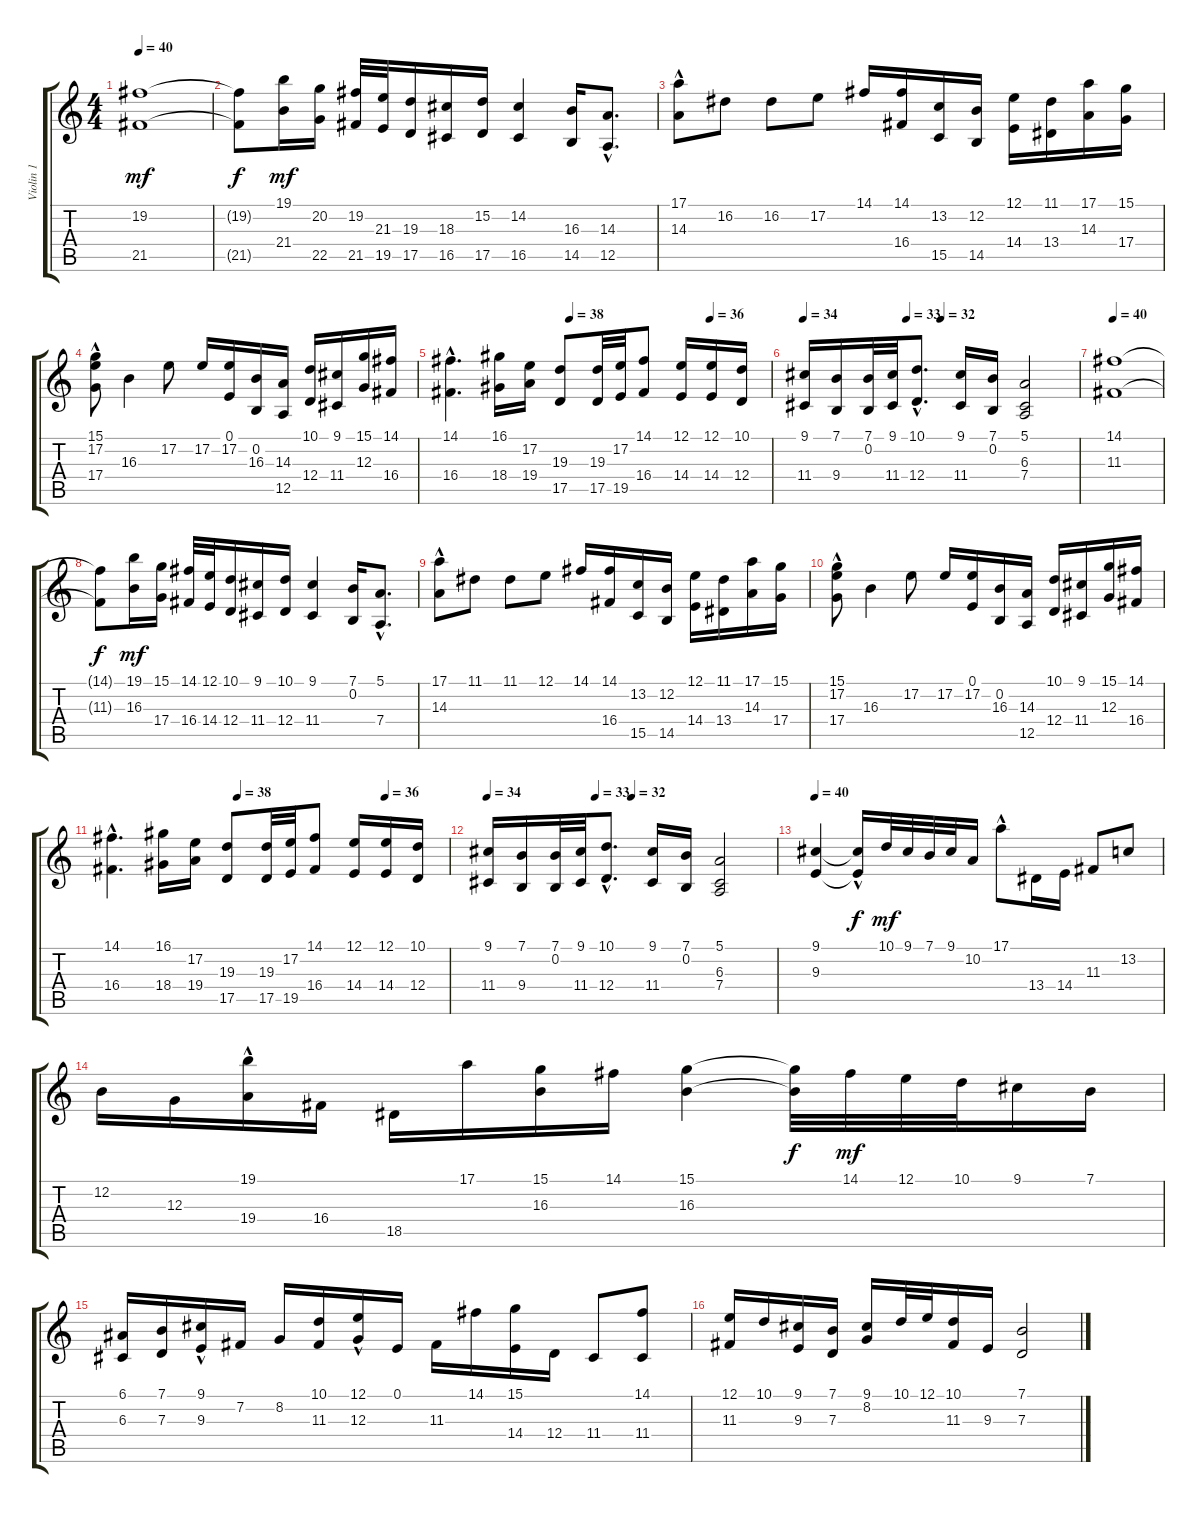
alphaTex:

\track ("Violin 1" "Violin 1") {instrument violin}
\staff {score tabs}
\tuning (E4 B3 G3 D3 A2 E2) {hide}
\ts (4 4)
\tempo 40
\clef g2
\ks c
(19.2 21.5).1{dy mf instrument violin} |
(19.2{t} 21.5{t}).8{dy f} (19.1 21.4).16{dy mf} (20.2 22.5).16 (19.2 21.5).32 (21.3 19.5).32 (19.3 17.5).16 (18.3 16.5).16 (15.2 17.5).16 (14.2 16.5).4 (16.3 14.5).16 (14.3{hac} 12.5{hac}).8{d} |
(17.1 14.3{hac}).8 16.2.8 16.2.8 17.2.8 14.1.16 (14.1 16.4).16 (13.2 15.5).16 (12.2 14.5).16 (12.1 14.4).16 (11.1 13.4).16 (17.1 14.3).16 (15.1 17.4).16 |
(15.1 17.2 17.4{hac}).8 16.3.4 17.2.8 17.2.16 (0.1 17.2).16 (0.2 16.3).16 (14.3 12.5).16 (10.1 12.4).16 (9.1 11.4).16 (15.1 12.3).16 (14.1 16.4).16 |
\tempo (38 0.375)
\tempo (36 0.8125)
(14.1{hac} 16.4{hac}).4{d} (16.1 18.4).16 (17.2 19.4).16 (19.3 17.5).8 (19.3 17.5).32 (17.2 19.5).32 (14.1 16.4).8 (12.1 14.4).16 (12.1 14.4).16 (10.1 12.4).16 |
\tempo 34
\tempo (33 0.375)
\tempo (32 0.5)
(9.1 11.4).16 (7.1 9.4).16 (7.1 0.2).32 (9.1 11.4).32 (10.1{hac} 12.4{hac}).8{d} (9.1 11.4).16 (7.1 0.2).16 (5.1 6.3 7.4).2 |
\tempo 40
(14.1 11.3).1 |
(14.1{t} 11.3{t}).8{dy f} (19.1 16.3).16{dy mf} (15.1 17.4).16 (14.1 16.4).32 (12.1 14.4).32 (10.1 12.4).16 (9.1 11.4).16 (10.1 12.4).16 (9.1 11.4).4 (7.1 0.2).16 (5.1{hac} 7.4{hac}).8{d} |
(17.1 14.3{hac}).8 11.1.8 11.1.8 12.1.8 14.1.16 (14.1 16.4).16 (13.2 15.5).16 (12.2 14.5).16 (12.1 14.4).16 (11.1 13.4).16 (17.1 14.3).16 (15.1 17.4).16 |
(15.1 17.2 17.4{hac}).8 16.3.4 17.2.8 17.2.16 (0.1 17.2).16 (0.2 16.3).16 (14.3 12.5).16 (10.1 12.4).16 (9.1 11.4).16 (15.1 12.3).16 (14.1 16.4).16 |
\tempo (38 0.375)
\tempo (36 0.8125)
(14.1{hac} 16.4{hac}).4{d} (16.1 18.4).16 (17.2 19.4).16 (19.3 17.5).8 (19.3 17.5).32 (17.2 19.5).32 (14.1 16.4).8 (12.1 14.4).16 (12.1 14.4).16 (10.1 12.4).16 |
\tempo 34
\tempo (33 0.375)
\tempo (32 0.5)
(9.1 11.4).16 (7.1 9.4).16 (7.1 0.2).32 (9.1 11.4).32 (10.1{hac} 12.4{hac}).8{d} (9.1 11.4).16 (7.1 0.2).16 (5.1 6.3 7.4).2 |
\tempo 40
(9.1 9.3).4 (9.1{t} 9.3{hac t}).16{dy f} 10.1.32{dy mf} 9.1.32 7.1.32 9.1.32 10.2.16 17.1{hac}.8 13.4.16 14.4.16 11.3.8 13.2.8 |
12.2.16 12.3.16 (19.1{hac} 19.4).16 16.4.16 18.5.16 17.1.16 (15.1 16.3).16 14.1.16 (15.1 16.3).4 (15.1{t} 16.3{t}).32{dy f} 14.1.32{dy mf} 12.1.32 10.1.32 9.1.16 7.1.16 |
(6.1 6.3).16 (7.1 7.3).16 (9.1{hac} 9.3).16 7.2.16 8.2.16 (10.1 11.3).16 (12.1{hac} 12.3).16 0.1.16 11.3.16 14.1.16 (15.1 14.4).16 12.4.16 11.4.8 (14.1 11.4).8 |
(12.1 11.3).16 10.1.16 (9.1 9.3).16 (7.1 7.3).16 (9.1 8.2).16 10.1.32 12.1.32 (10.1 11.3).16 9.3.16 (7.1 7.3).2
